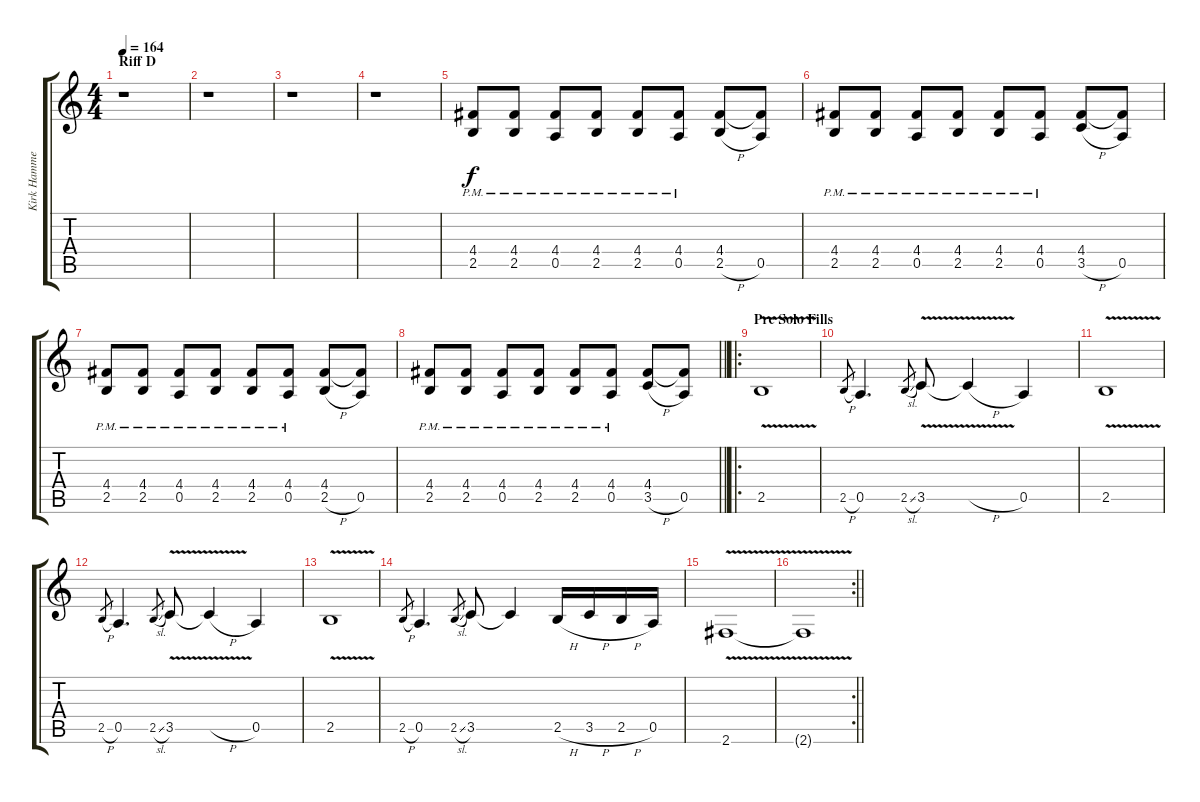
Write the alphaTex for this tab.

\track ("Kirk Hammett" "Kirk Hamme") {instrument distortionguitar}
\staff {score tabs}
\tuning (E4 B3 G3 D3 A2 E2) {hide}
\ts (4 4)
\section ("" "Riff D")
\tempo 164
\clef g2
\ks c
r.1{dy f} |
r.1 |
r.1 |
r.1 |
(4.4{pm} 2.5{pm}).8 (4.4{pm} 2.5{pm}).8 (4.4{pm} 0.5{pm}).8 (4.4{pm} 2.5{pm}).8 (4.4{pm} 2.5{pm}).8 (4.4{pm} 0.5{pm}).8 (4.4 2.5{h}).8 (4.4{t} 0.5).8 |
(4.4{pm} 2.5{pm}).8 (4.4{pm} 2.5{pm}).8 (4.4{pm} 0.5{pm}).8 (4.4{pm} 2.5{pm}).8 (4.4{pm} 2.5{pm}).8 (4.4{pm} 0.5{pm}).8 (4.4 3.5{h}).8 (4.4{t} 0.5).8 |
(4.4{pm} 2.5{pm}).8 (4.4{pm} 2.5{pm}).8 (4.4{pm} 0.5{pm}).8 (4.4{pm} 2.5{pm}).8 (4.4{pm} 2.5{pm}).8 (4.4{pm} 0.5{pm}).8 (4.4 2.5{h}).8 (4.4{t} 0.5).8 |
\barLineRight lightlight
(4.4{pm} 2.5{pm}).8 (4.4{pm} 2.5{pm}).8 (4.4{pm} 0.5{pm}).8 (4.4{pm} 2.5{pm}).8 (4.4{pm} 2.5{pm}).8 (4.4{pm} 0.5{pm}).8 (4.4 3.5{h}).8 (4.4{t} 0.5).8 |
\ro
\section ("" "Pre Solo Fills")
2.5{v}.1 |
2.5{h}.8{gr} 0.5.4{d} 2.5{sl}.8{gr} 3.5{v}.8 3.5{v h t}.4 0.5.4 |
2.5{v}.1 |
2.5{h}.8{gr} 0.5.4{d} 2.5{sl}.8{gr} 3.5{v}.8 3.5{v h t}.4 0.5.4 |
2.5{v}.1 |
2.5{h}.8{gr} 0.5.4{d} 2.5{sl}.8{gr} 3.5.8 3.5{t}.4 2.5{h}.16 3.5{h}.16 2.5{h}.16 0.5.16 |
2.6{v}.1 |
\rc 2
\barLineRight lightlight
2.6{t}.1
